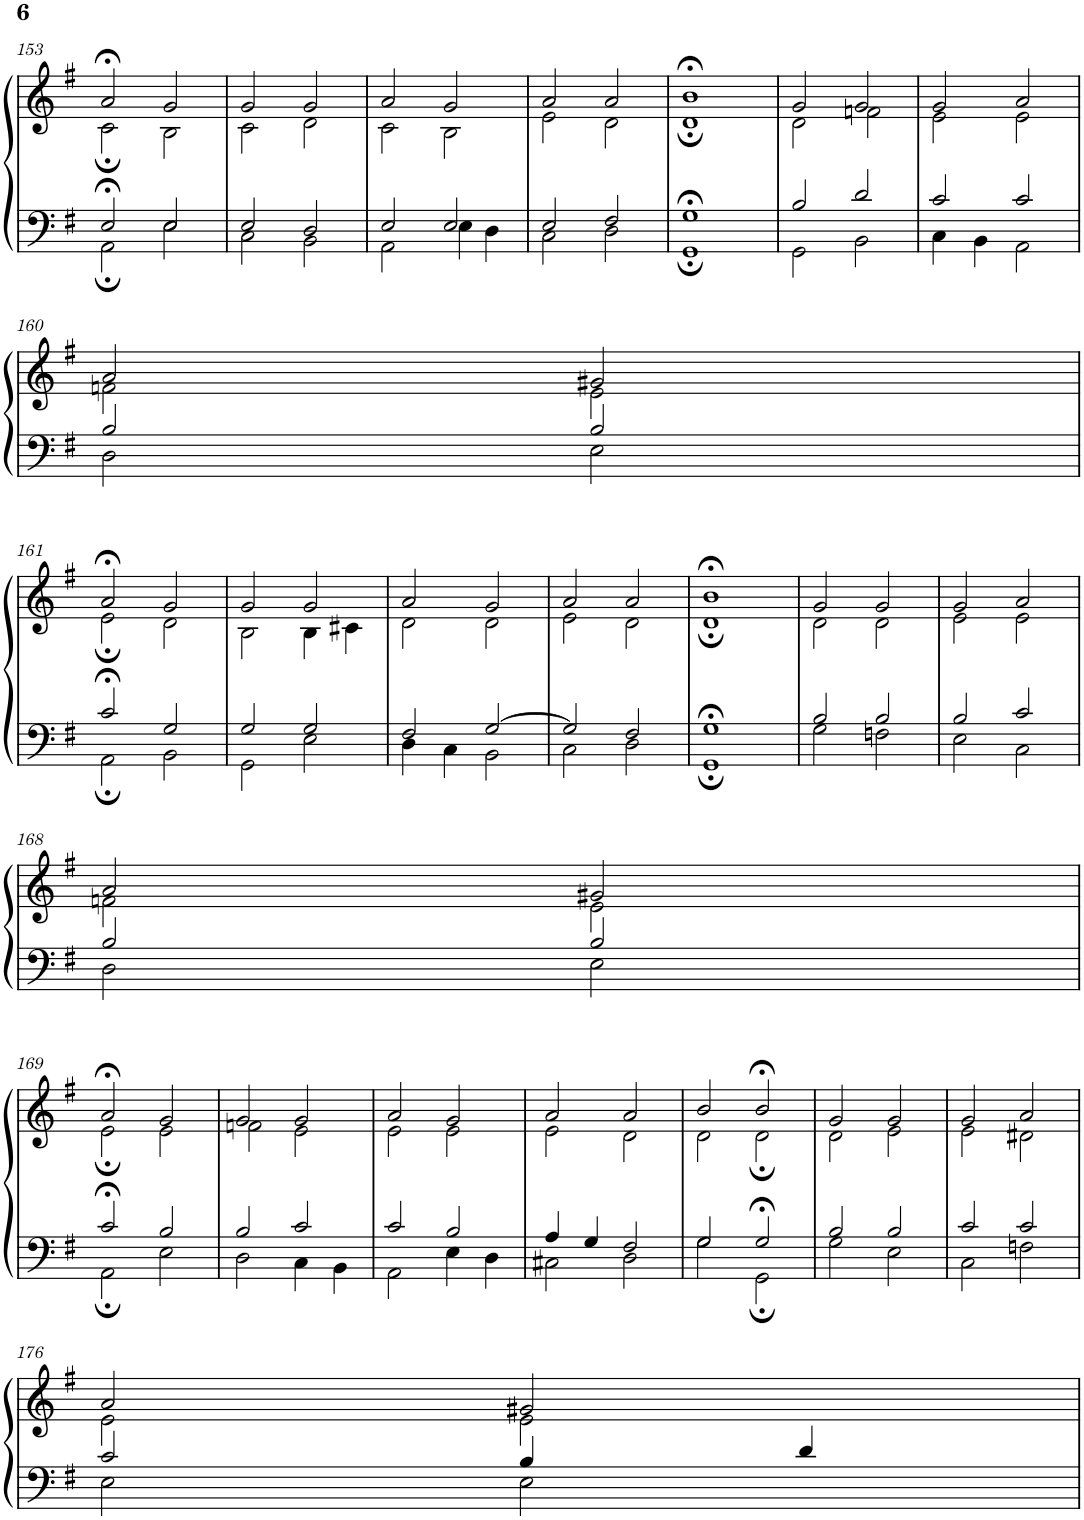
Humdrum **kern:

**kern	**kern
*part1	*part1
*staff2	*staff1
*I"Piano	*
*I'Pno.	*
!!LO:PB:g=z
*clefF4	*clefG2
*k[f#]	*k[f#]
*M4/4	*M4/4
*met(c)	*met(c)
=153	=153
*^	*^
2E;</	2AA;\	2a;</	2c;\
2E/	2E\	2g/	2B\
=154	=154	=154	=154
2E/	2C\	2g/	2c\
2D/	2BB\	2g/	2d\
=155	=155	=155	=155
2E/	2AA\	2a/	2c\
2E/	4E\	2g/	2B\
.	4D\	.	.
=156	=156	=156	=156
2E/	2C\	2a/	2e\
2F#/	2D\	2a/	2d\
=157	=157	=157	=157
1G;<	1GG;	1b;<	1d;
=158	=158	=158	=158
2B/	2GG\	2g/	2d\
2d/	2BB\	2g/	2fn\
=159	=159	=159	=159
2c/	4C\	2g/	2e\
.	4BB\	.	.
2c/	2AA\	2a/	2e\
!!LO:LB:g=z	!!
=160	=160	=160	=160
2B/	2D\	2a/	2fn\
2B/	2E\	2g#X/	2e\
!!LO:LB:g=z	!!
=161	=161	=161	=161
2c;</	2AA;\	2a;</	2e;\
2G/	2BB\	2g/	2d\
=162	=162	=162	=162
2G/	2GG\	2g/	2B\
2G/	2E\	2g/	4B\
.	.	.	4c#X\
=163	=163	=163	=163
2F#/	4D\	2a/	2d\
.	4C\	.	.
[2G/	2BB\	2g/	2d\
=164	=164	=164	=164
2G/]	2C\	2a/	2e\
2F#/	2D\	2a/	2d\
=165	=165	=165	=165
1G;<	1GG;	1b;<	1d;
=166	=166	=166	=166
2B/	2G\	2g/	2d\
2B/	2Fn\	2g/	2d\
=167	=167	=167	=167
2B/	2E\	2g/	2e\
2c/	2C\	2a/	2e\
!!LO:LB:g=z	!!
=168	=168	=168	=168
2B/	2D\	2a/	2fn\
2B/	2E\	2g#X/	2e\
!!LO:LB:g=z	!!
=169	=169	=169	=169
2c;</	2AA;\	2a;</	2e;\
2B/	2E\	2g/	2e\
=170	=170	=170	=170
2B/	2D\	2g/	2fn\
2c/	4C\	2g/	2e\
.	4BB\	.	.
=171	=171	=171	=171
2c/	2AA\	2a/	2e\
2B/	4E\	2g/	2e\
.	4D\	.	.
=172	=172	=172	=172
4A/	2C#X\	2a/	2e\
4G/	.	.	.
2F#/	2D\	2a/	2d\
=173	=173	=173	=173
2G/	2G\	2b/	2d\
2G;</	2GG;\	2b;</	2d;\
=174	=174	=174	=174
2B/	2G\	2g/	2d\
2B/	2E\	2g/	2e\
=175	=175	=175	=175
2c/	2C\	2g/	2e\
2c/	2Fn\	2a/	2d#X\
!!LO:LB:g=z	!!
=176	=176	=176	=176
2c/	2E\	2a/	2e\
4B/	2E\	2g#X/	2e\
4d/	.	.	.
*v	*v	*	*
*	*v	*v
=	=
*-	*-
